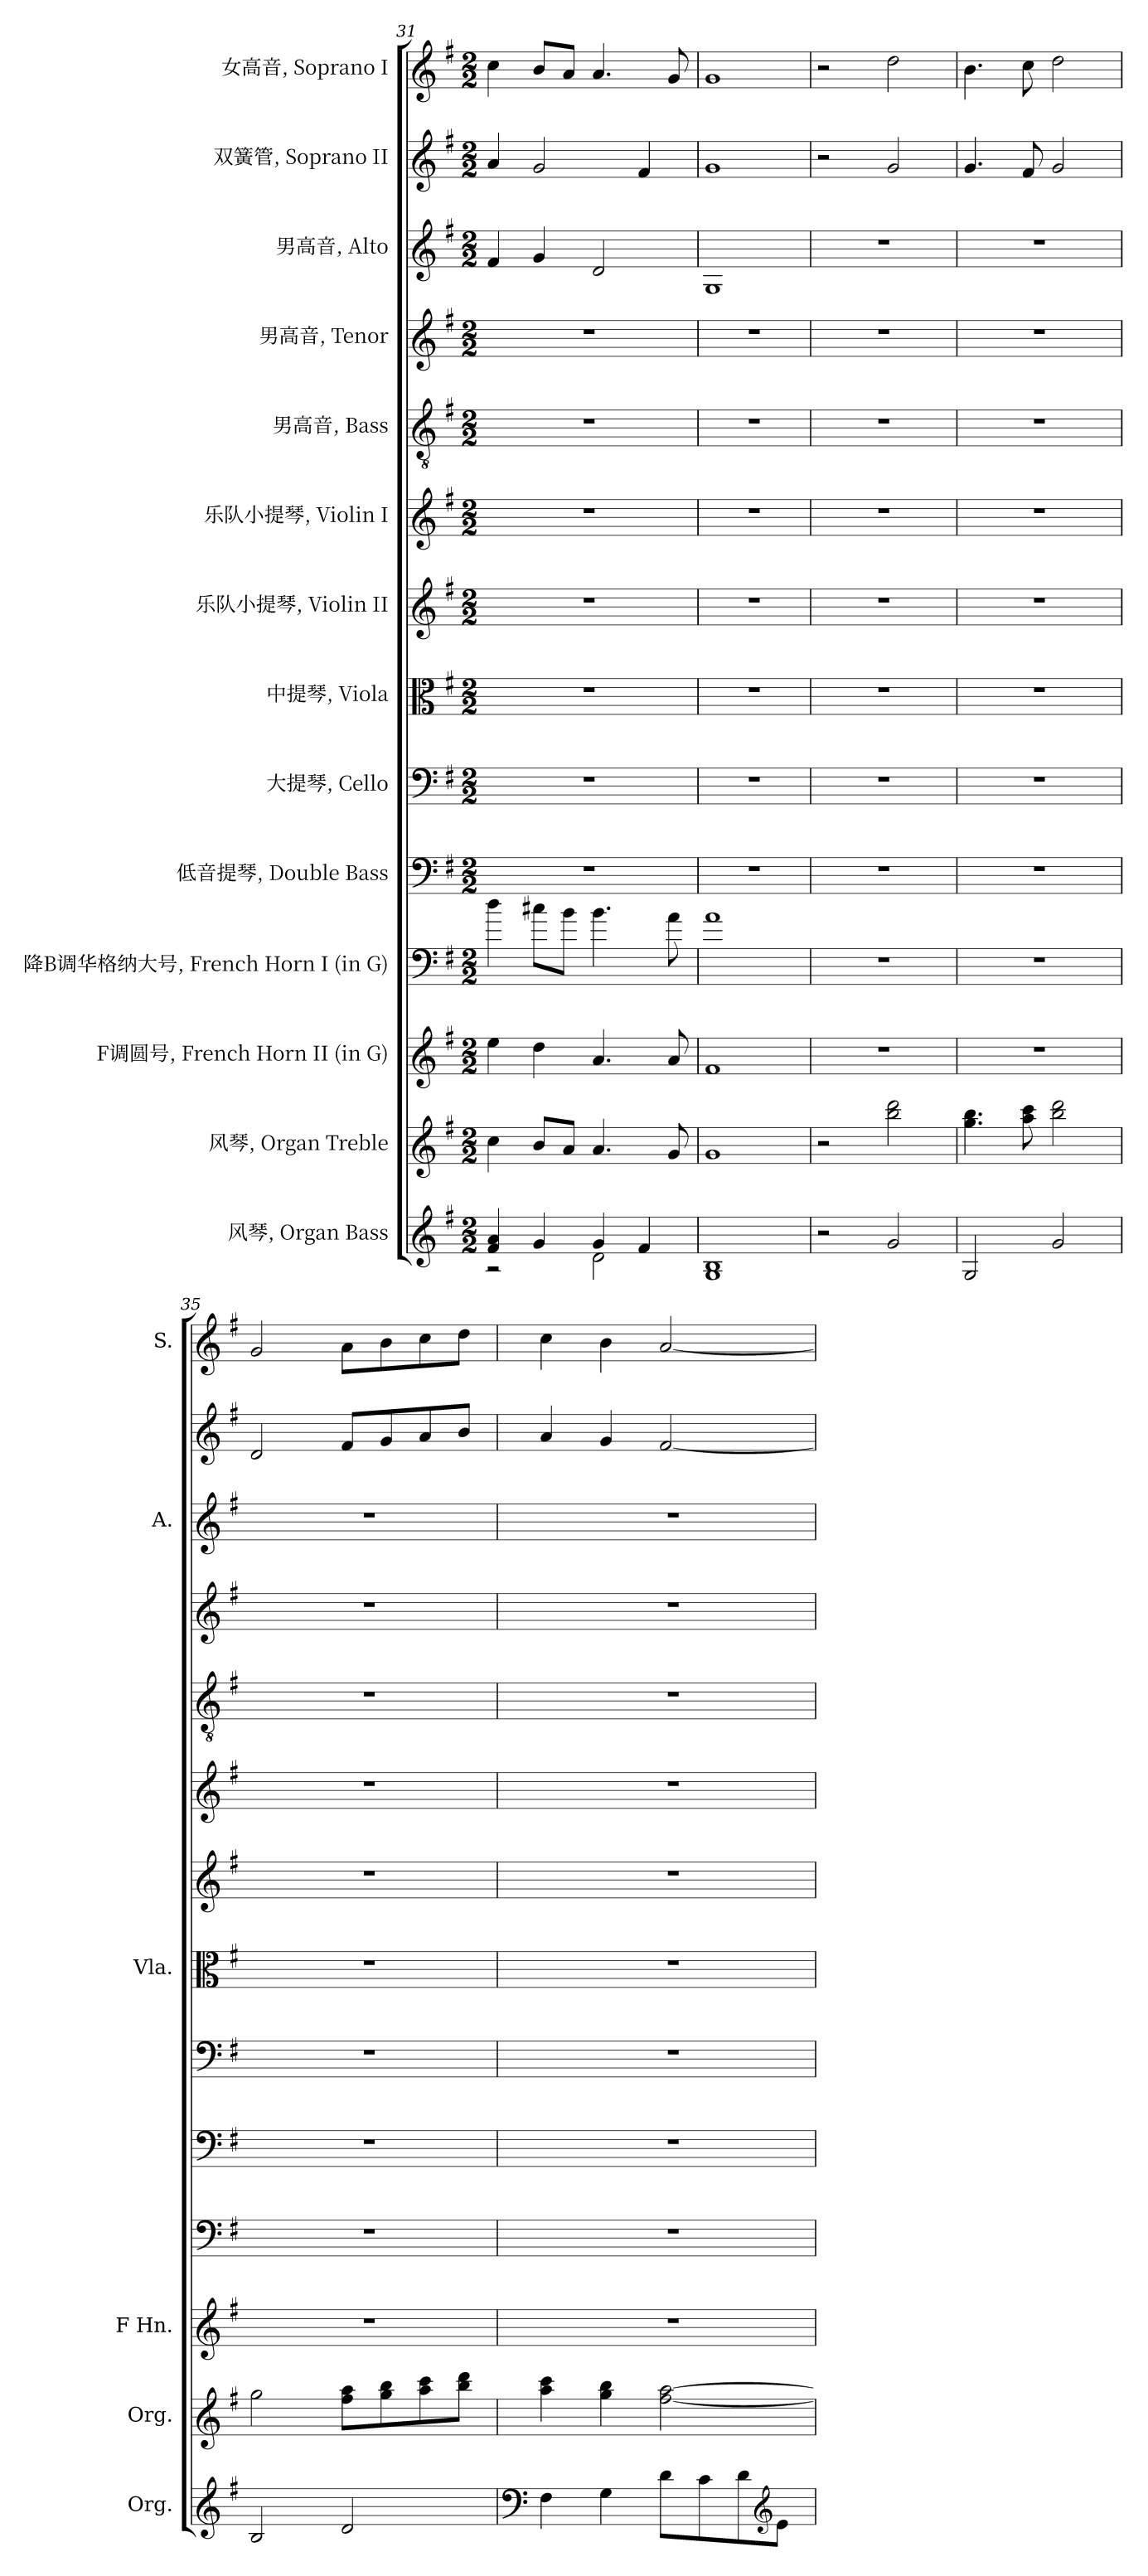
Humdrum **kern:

**kern	**kern	**kern	**kern	**kern	**kern	**kern	**kern	**kern	**kern	**kern	**kern	**kern	**kern
*part14	*part13	*part12	*part11	*part10	*part9	*part8	*part7	*part6	*part5	*part4	*part3	*part2	*part1
*staff14	*staff13	*staff12	*staff11	*staff10	*staff9	*staff8	*staff7	*staff6	*staff5	*staff4	*staff3	*staff2	*staff1
*I"风琴, Organ Bass	*I"风琴, Organ Treble	*I"F调圆号, French Horn II (in G)	*I"降B调华格纳大号, French Horn I (in G)	*I"低音提琴, Double Bass	*I"大提琴, Cello	*I"中提琴, Viola	*I"乐队小提琴, Violin II	*I"乐队小提琴, Violin I	*I"男高音, Bass	*I"男高音, Tenor	*I"男高音, Alto	*I"双簧管, Soprano II	*I"女高音, Soprano I
*I'Org.	*I'Org.	*I'F Hn.	*	*	*	*I'Vla.	*	*	*	*	*I'A.	*	*I'S.
*clefG2	*clefG2	*clefG2	*clefF4	*clefF4	*clefF4	*clefC3	*clefG2	*clefG2	*clefGv2	*clefG2	*clefG2	*clefG2	*clefG2
*	*	*ITrd4c7	*ITrd1c2	*ITrd7c12	*	*	*	*	*	*	*	*	*
*k[f#]	*k[f#]	*k[]	*k[b-]	*k[f#]	*k[f#]	*k[f#]	*k[f#]	*k[f#]	*k[f#]	*k[f#]	*k[f#]	*k[f#]	*k[f#]
*M2/2	*M2/2	*M2/2	*M2/2	*M2/2	*M2/2	*M2/2	*M2/2	*M2/2	*M2/2	*M2/2	*M2/2	*M2/2	*M2/2
=31	=31	=31	=31	=31	=31	=31	=31	=31	=31	=31	=31	=31	=31
*^	*	*	*	*	*	*	*	*	*	*	*	*	*
4f#/ 4a/	2r	4cc\	4a\	4cc\	1r	1r	1r	1r	1r	1r	1r	4f#/	4a/	4cc\
4g/	.	8b/L	4g\	8bn\L	.	.	.	.	.	.	.	4g/	2g/	8b/L
.	.	8a/J	.	8a\J	.	.	.	.	.	.	.	.	.	8a/J
4g/	2d\	4.a/	4.d/	4.a\	.	.	.	.	.	.	.	2d/	.	4.a/
4f#/	.	.	.	.	.	.	.	.	.	.	.	.	4f#/	.
.	.	8g/	8d/	8g\	.	.	.	.	.	.	.	.	.	8g/
*v	*v	*	*	*	*	*	*	*	*	*	*	*	*	*
=32	=32	=32	=32	=32	=32	=32	=32	=32	=32	=32	=32	=32	=32
1G 1B	1g	1B	1g	1r	1r	1r	1r	1r	1r	1r	1G	1g	1g
=33	=33	=33	=33	=33	=33	=33	=33	=33	=33	=33	=33	=33	=33
*	*	*	*	*	*	*	*	*	*	*	*	*	*MM240
2r	2r	1r	1r	1r	1r	1r	1r	1r	1r	1r	1r	2r	2r
*	*	*	*	*	*	*	*	*	*	*	*	*	*MM120
2g/	2bb\ 2ddd\	.	.	.	.	.	.	.	.	.	.	2g/	2dd\
=34	=34	=34	=34	=34	=34	=34	=34	=34	=34	=34	=34	=34	=34
2G/	4.gg\ 4.bb\	1r	1r	1r	1r	1r	1r	1r	1r	1r	1r	4.g/	4.b\
.	8aa\ 8ccc\	.	.	.	.	.	.	.	.	.	.	8f#/	8cc\
2g/	2bb\ 2ddd\	.	.	.	.	.	.	.	.	.	.	2g/	2dd\
!!LO:PB:g=z
=35	=35	=35	=35	=35	=35	=35	=35	=35	=35	=35	=35	=35	=35
2B/	2gg\	1r	1r	1r	1r	1r	1r	1r	1r	1r	1r	2d/	2g/
2d/	8ff#\ 8aa\L	.	.	.	.	.	.	.	.	.	.	8f#/L	8a\L
.	8gg\ 8bb\	.	.	.	.	.	.	.	.	.	.	8g/	8b\
.	8aa\ 8ccc\	.	.	.	.	.	.	.	.	.	.	8a/	8cc\
.	8bb\ 8ddd\J	.	.	.	.	.	.	.	.	.	.	8b/J	8dd\J
=36	=36	=36	=36	=36	=36	=36	=36	=36	=36	=36	=36	=36	=36
*clefF4	*	*	*	*	*	*	*	*	*	*	*	*	*
4F#\	4aa\ 4ccc\	1r	1r	1r	1r	1r	1r	1r	1r	1r	1r	4a/	4cc\
4G\	4gg\ 4bb\	.	.	.	.	.	.	.	.	.	.	4g/	4b\
8d\L	[2ff#\ [2aa\	.	.	.	.	.	.	.	.	.	.	[2f#/	[2a/
8c\	.	.	.	.	.	.	.	.	.	.	.	.	.
8d\	.	.	.	.	.	.	.	.	.	.	.	.	.
*clefG2	*	*	*	*	*	*	*	*	*	*	*	*	*
8e\J	.	.	.	.	.	.	.	.	.	.	.	.	.
=	=	=	=	=	=	=	=	=	=	=	=	=	=
*-	*-	*-	*-	*-	*-	*-	*-	*-	*-	*-	*-	*-	*-
